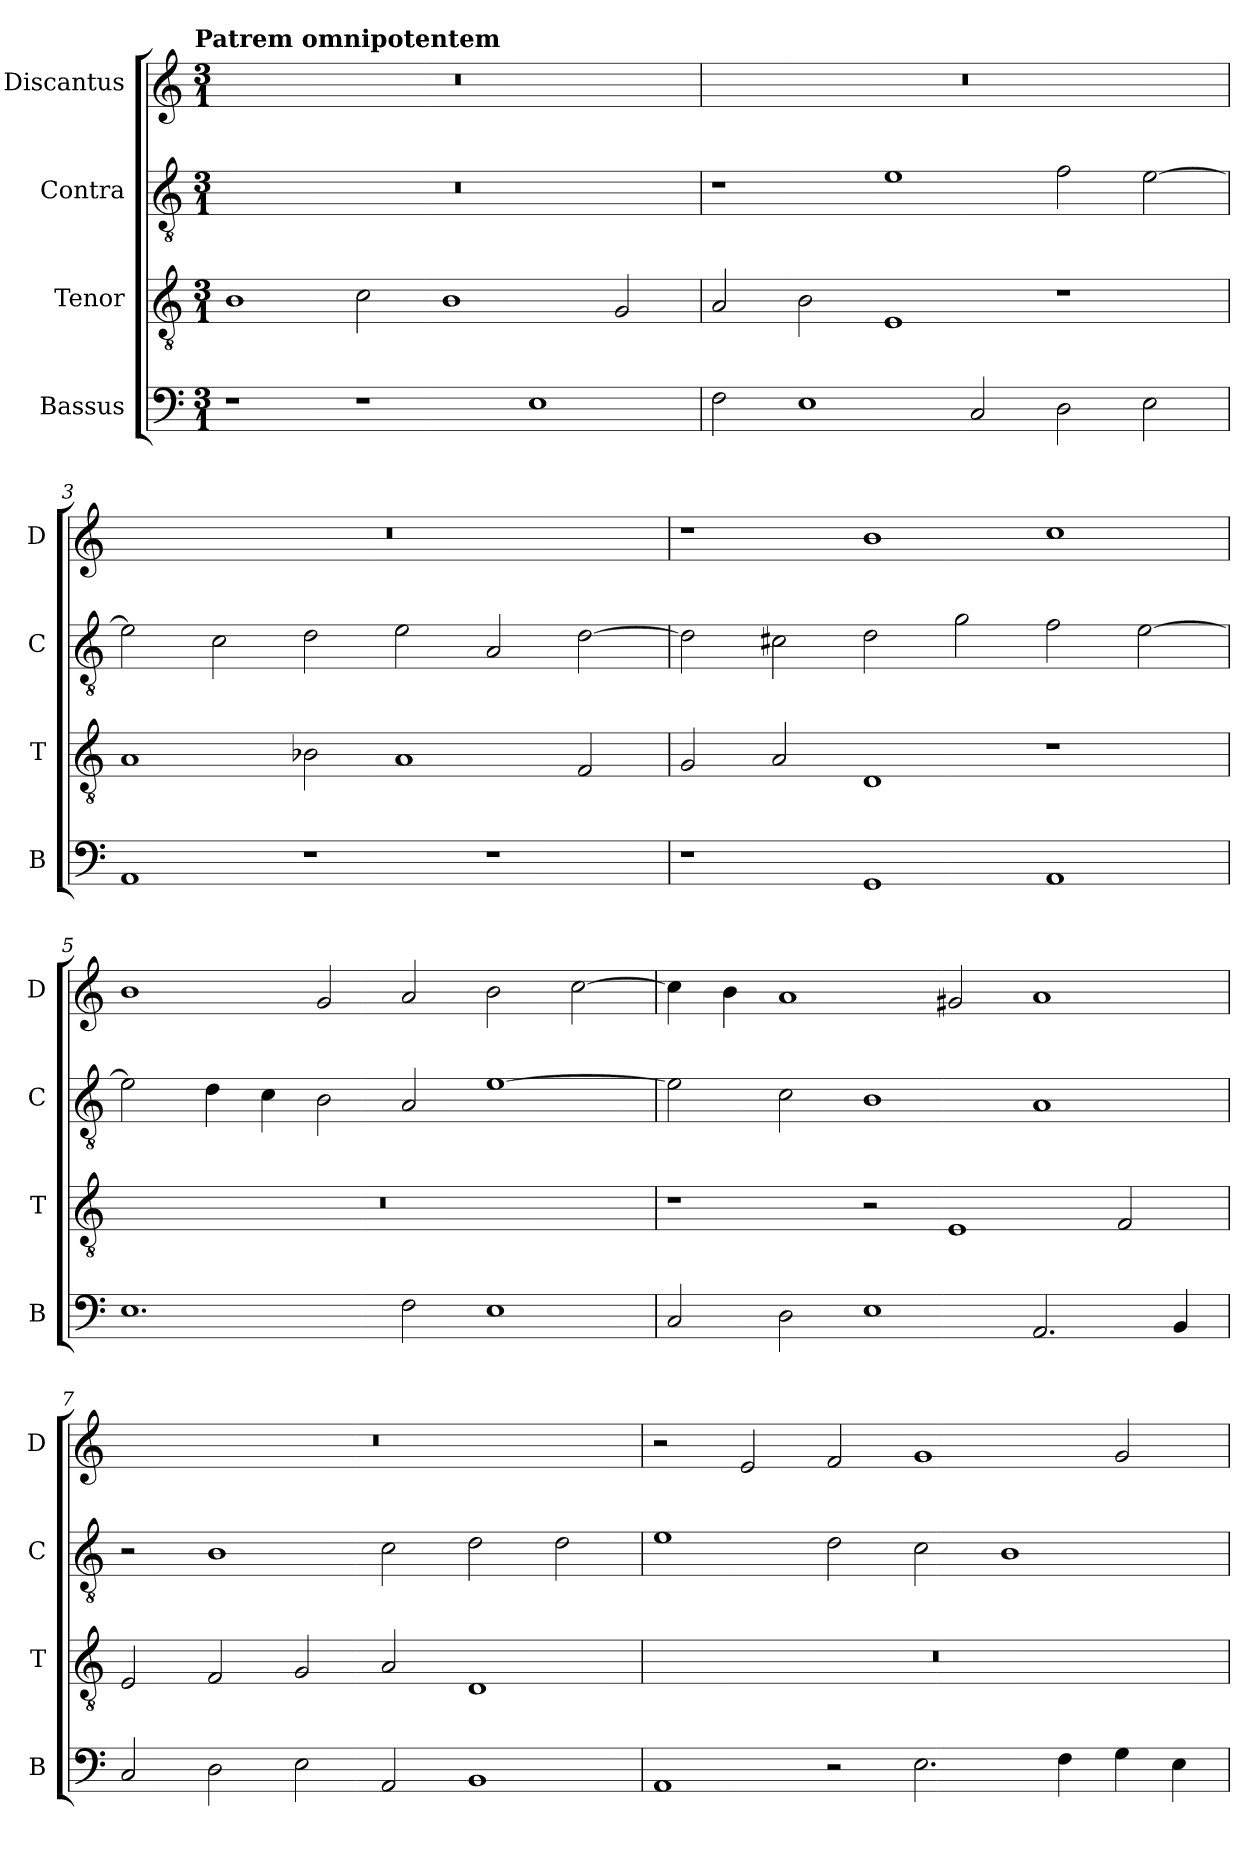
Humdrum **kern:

**kern	**kern	**kern	**kern
*part4	*part3	*part2	*part1
*staff4	*staff3	*staff2	*staff1
*I"Bassus	*I"Tenor	*I"Contra	*I"Discantus
*I'B	*I'T	*I'C	*I'D
*clefF4	*clefGv2	*clefGv2	*clefG2
*k[]	*k[]	*k[]	*k[]
!!LO:TX:omd:t=Patrem omnipotentem
*M3/1	*M3/1	*M3/1	*M3/1
=1	=1	=1	=1
1r	1B	0.r	0.r
1r	2c\	.	.
.	1B	.	.
1E	.	.	.
.	2G/	.	.
=2	=2	=2	=2
2F\	2A/	1r	0.r
1E	2B\	.	.
.	1E	1e	.
2C/	.	.	.
2D\	1r	2f\	.
2E\	.	[2e\	.
=3	=3	=3	=3
1AA	1A	2e\]	0.r
.	.	2c\	.
1r	2B-X\	2d\	.
.	1A	2e\	.
1r	.	2A/	.
.	2F/	[2d\	.
=4	=4	=4	=4
1r	2G/	2d\]	1r
.	2A/	2c#X\	.
1GG	1D	2d\	1b
.	.	2g\	.
1AA	1r	2f\	1cc
.	.	[2e\	.
=5	=5	=5	=5
1.E	0.r	2e\]	1b
.	.	4d\	.
.	.	4c\	.
.	.	2B\	2g/
2F\	.	2A/	2a/
1E	.	[1e	2b\
.	.	.	[2cc\
=6	=6	=6	=6
2C/	1r	2e\]	4cc\]
.	.	.	4b\
2D\	.	2c\	1a
1E	2r	1B	.
.	1E	.	2g#X/
2.AA/	.	1A	1a
.	2F/	.	.
4BB/	.	.	.
=7	=7	=7	=7
2C/	2E/	2r	0.r
2D\	2F/	1B	.
2E\	2G/	.	.
2AA/	2A/	2c\	.
1BB	1D	2d\	.
.	.	2d\	.
=8	=8	=8	=8
1AA	0.r	1e	2r
.	.	.	2e/
2r	.	2d\	2f/
2.E\	.	2c\	1g
.	.	1B	.
4F\	.	.	.
4G\	.	.	2g/
4E\	.	.	.
=	=	=	=
*-	*-	*-	*-
